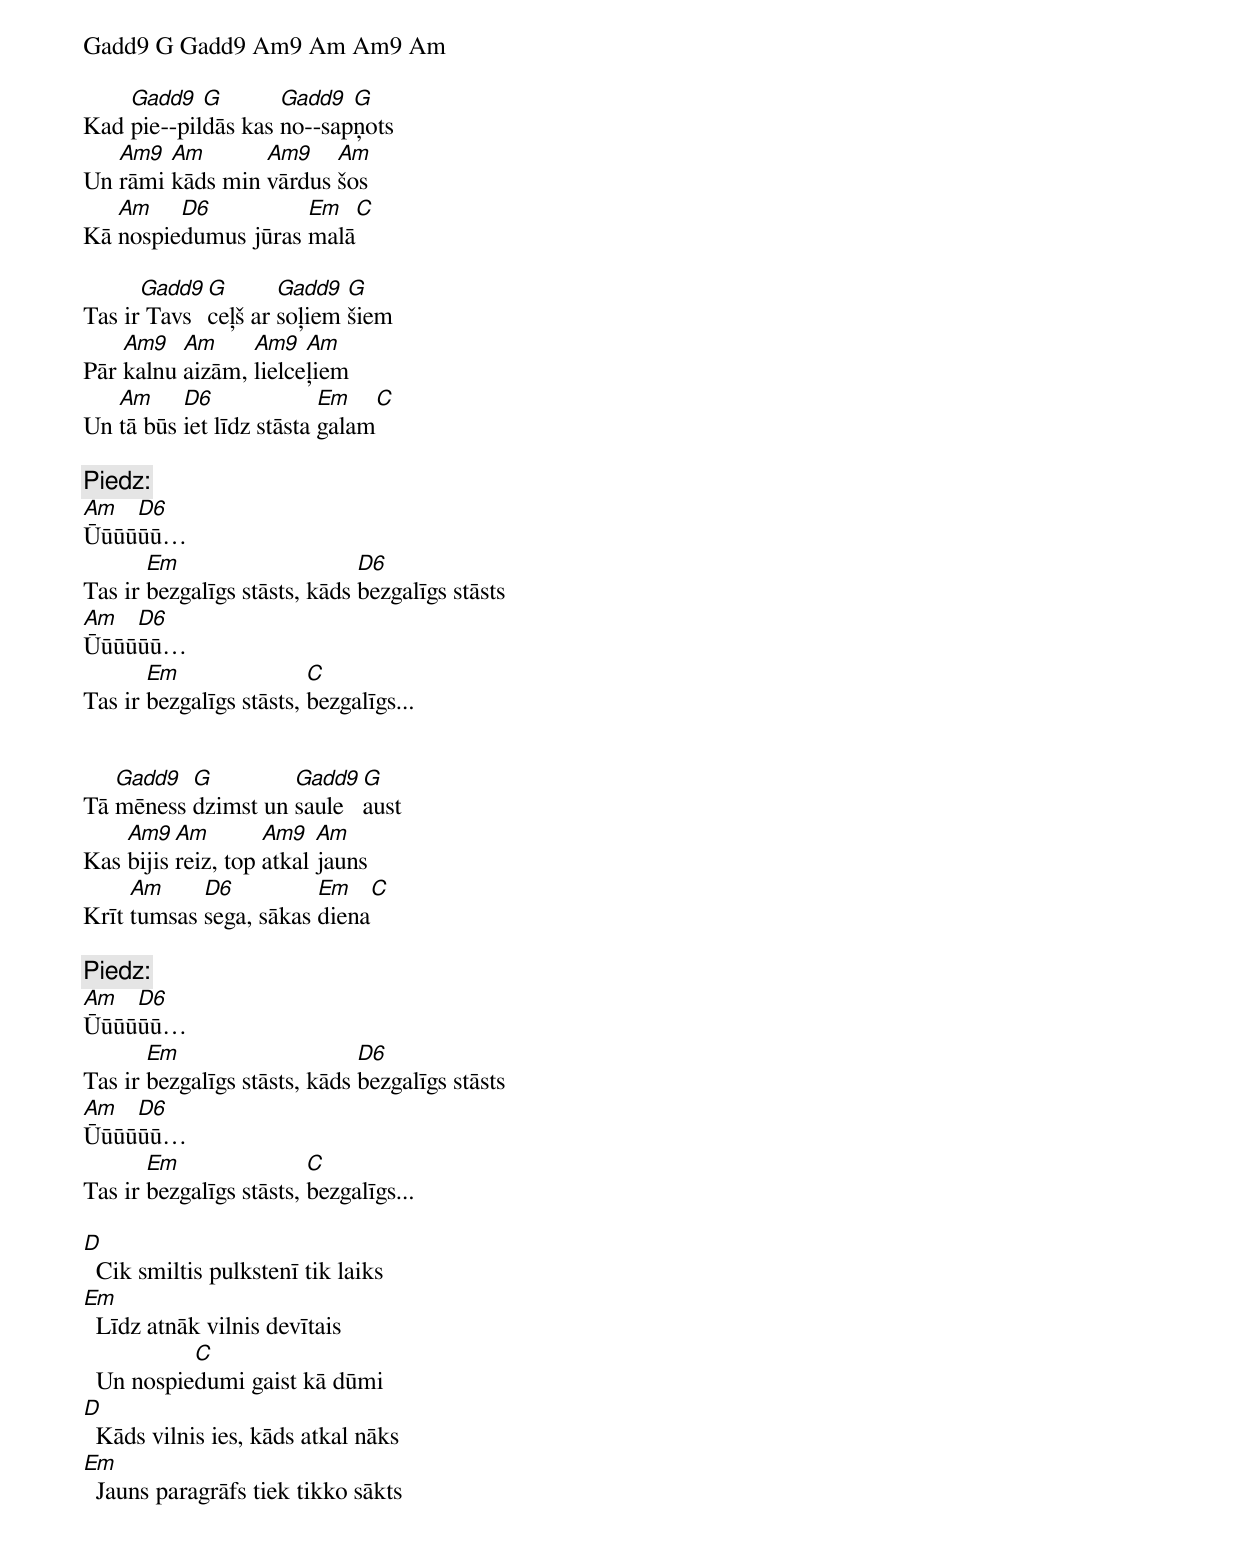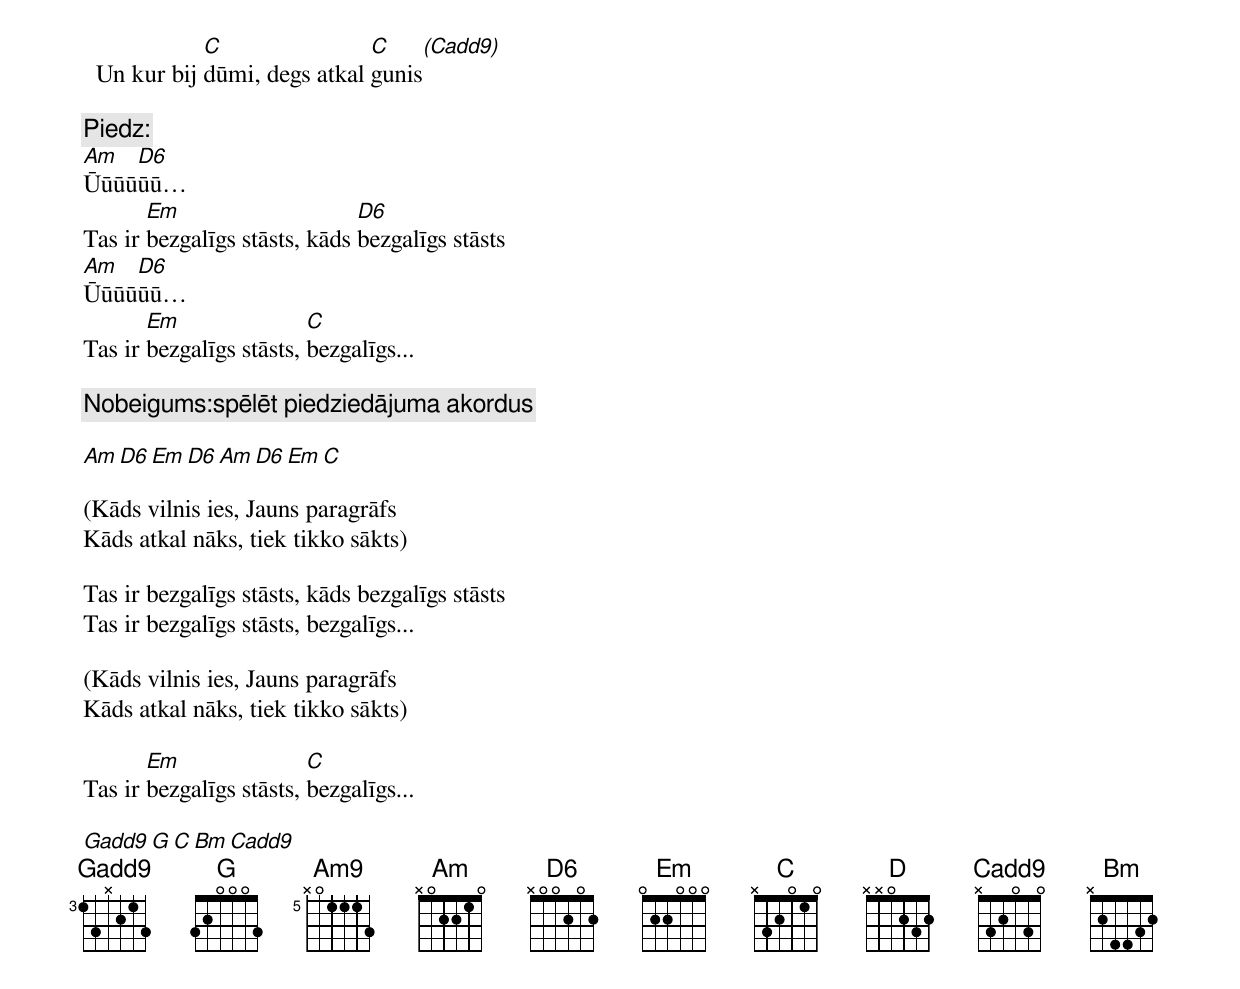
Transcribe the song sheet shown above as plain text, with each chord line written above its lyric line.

Gadd9 G Gadd9 Am9 Am Am9 Am

    Gadd9   G       Gadd9  G
Kad pie--pildās kas no--sapņots
   Am9  Am       Am9    Am
Un rāmi kāds min vārdus šos
   Am    D6          Em    C
Kā nospiedumus jūras malā

      Gadd9 G       Gadd9  G
Tas ir Tavs ceļš ar soļiem šiem
    Am9   Am     Am9   Am
Pār kalnu aizām, lielceļiem
   Am     D6              Em     C
Un tā būs iet līdz stāsta galam

[Piedz:]
Am  D6
Ūūūūūū…
       Em                     D6
Tas ir bezgalīgs stāsts, kāds bezgalīgs stāsts
Am  D6
Ūūūūūū…
       Em                C
Tas ir bezgalīgs stāsts, bezgalīgs...


   Gadd9  G         Gadd9 G
Tā mēness dzimst un saule aust
    Am9   Am        Am9   Am
Kas bijis reiz, top atkal jauns
     Am     D6          Em     C
Krīt tumsas sega, sākas diena

[Piedz:]
Am  D6
Ūūūūūū…
       Em                     D6
Tas ir bezgalīgs stāsts, kāds bezgalīgs stāsts
Am  D6
Ūūūūūū…
       Em                C
Tas ir bezgalīgs stāsts, bezgalīgs...

D
  Cik smiltis pulkstenī tik laiks
Em
  Līdz atnāk vilnis devītais
           C
  Un nospiedumi gaist kā dūmi
D
  Kāds vilnis ies, kāds atkal nāks
Em
  Jauns paragrāfs tiek tikko sākts
             C                C     (Cadd9)
  Un kur bij dūmi, degs atkal gunis

[Piedz:]
Am  D6
Ūūūūūū…
       Em                     D6
Tas ir bezgalīgs stāsts, kāds bezgalīgs stāsts
Am  D6
Ūūūūūū…
       Em                C
Tas ir bezgalīgs stāsts, bezgalīgs...

[Nobeigums:spēlēt piedziedājuma akordus]

Am  D6   Em  D6  Am  D6   Em  C

(Kāds vilnis ies, Jauns paragrāfs
Kāds atkal nāks, tiek tikko sākts)

Tas ir bezgalīgs stāsts, kāds bezgalīgs stāsts
Tas ir bezgalīgs stāsts, bezgalīgs...

(Kāds vilnis ies, Jauns paragrāfs
Kāds atkal nāks, tiek tikko sākts)

       Em                C
Tas ir bezgalīgs stāsts, bezgalīgs...

Gadd9  G  C  Bm  Cadd9
